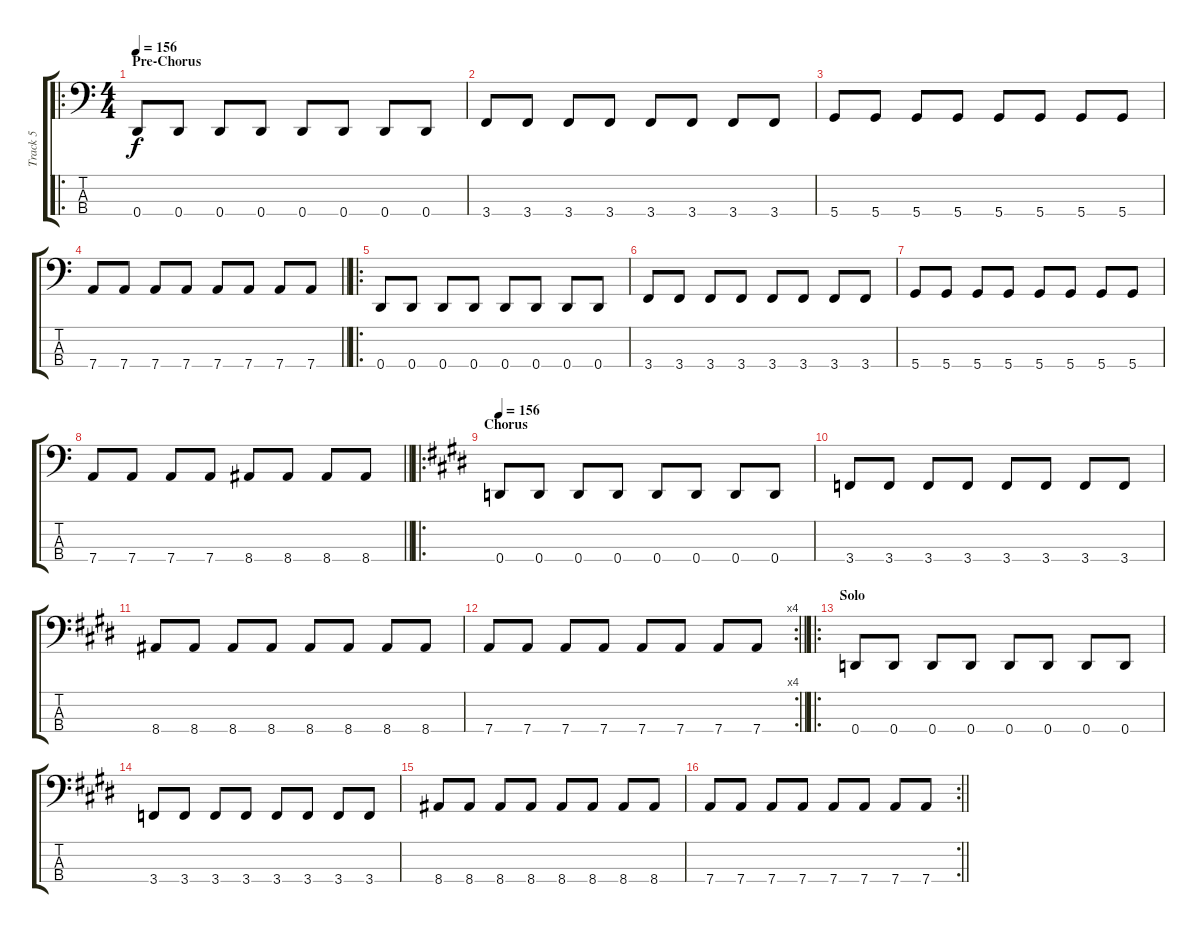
\track ("Track 5" "Track 5") {instrument electricbasspick}
\staff {score tabs}
\tuning (G2 D2 A1 D1) {hide}
\ro
\ts (4 4)
\section ("" "Pre-Chorus")
\tempo 156
\clef f4
\ks c
0.4.8{dy f} 0.4.8 0.4.8 0.4.8 0.4.8 0.4.8 0.4.8 0.4.8 |
3.4.8 3.4.8 3.4.8 3.4.8 3.4.8 3.4.8 3.4.8 3.4.8 |
5.4.8 5.4.8 5.4.8 5.4.8 5.4.8 5.4.8 5.4.8 5.4.8 |
\barLineRight lightlight
7.4.8 7.4.8 7.4.8 7.4.8 7.4.8 7.4.8 7.4.8 7.4.8 |
\ro
0.4.8 0.4.8 0.4.8 0.4.8 0.4.8 0.4.8 0.4.8 0.4.8 |
3.4.8 3.4.8 3.4.8 3.4.8 3.4.8 3.4.8 3.4.8 3.4.8 |
5.4.8 5.4.8 5.4.8 5.4.8 5.4.8 5.4.8 5.4.8 5.4.8 |
\barLineRight lightlight
7.4.8 7.4.8 7.4.8 7.4.8 8.4.8 8.4.8 8.4.8 8.4.8 |
\ro
\section ("" "Chorus")
\tempo 156
\ks c#minor
0.4.8 0.4.8 0.4.8 0.4.8 0.4.8 0.4.8 0.4.8 0.4.8 |
3.4.8 3.4.8 3.4.8 3.4.8 3.4.8 3.4.8 3.4.8 3.4.8 |
8.4.8 8.4.8 8.4.8 8.4.8 8.4.8 8.4.8 8.4.8 8.4.8 |
\rc 4
\barLineRight lightlight
7.4.8 7.4.8 7.4.8 7.4.8 7.4.8 7.4.8 7.4.8 7.4.8 |
\ro
\section ("" "Solo")
0.4.8 0.4.8 0.4.8 0.4.8 0.4.8 0.4.8 0.4.8 0.4.8 |
3.4.8 3.4.8 3.4.8 3.4.8 3.4.8 3.4.8 3.4.8 3.4.8 |
8.4.8 8.4.8 8.4.8 8.4.8 8.4.8 8.4.8 8.4.8 8.4.8 |
\rc 2
\barLineRight lightlight
7.4.8 7.4.8 7.4.8 7.4.8 7.4.8 7.4.8 7.4.8 7.4.8
